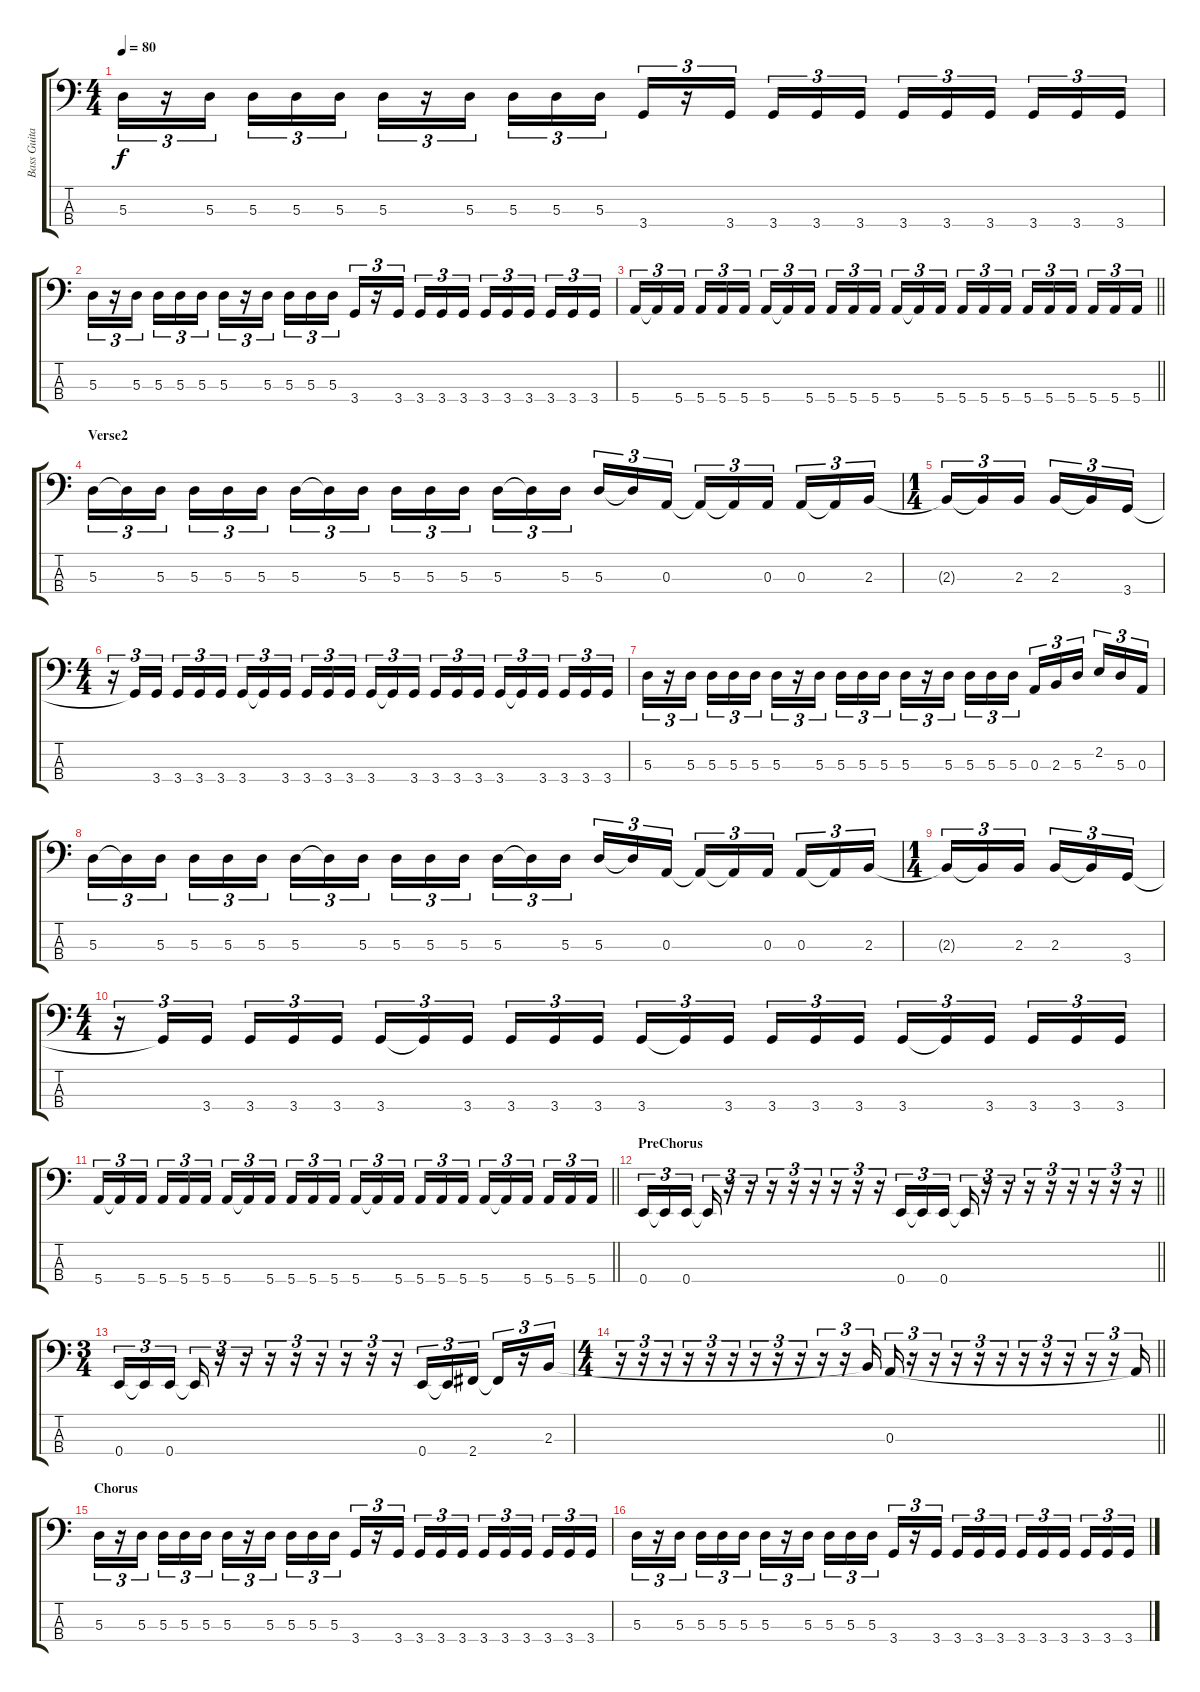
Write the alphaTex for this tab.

\track ("Bass Guitar" "Bass Guita") {instrument electricbassfinger}
\staff {score tabs}
\tuning (G2 D2 A1 E1) {hide}
\ts (4 4)
\tempo 80
\clef f4
\ks c
5.3.16{tu (3 2) dy f} r.16{tu (3 2)} 5.3.16{tu (3 2) beam splitsecondary} 5.3.16{tu (3 2)} 5.3.16{tu (3 2)} 5.3.16{tu (3 2)} 5.3.16{tu (3 2)} r.16{tu (3 2)} 5.3.16{tu (3 2) beam splitsecondary} 5.3.16{tu (3 2)} 5.3.16{tu (3 2)} 5.3.16{tu (3 2)} 3.4.16{tu (3 2)} r.16{tu (3 2)} 3.4.16{tu (3 2) beam splitsecondary} 3.4.16{tu (3 2)} 3.4.16{tu (3 2)} 3.4.16{tu (3 2)} 3.4.16{tu (3 2)} 3.4.16{tu (3 2)} 3.4.16{tu (3 2) beam splitsecondary} 3.4.16{tu (3 2)} 3.4.16{tu (3 2)} 3.4.16{tu (3 2)} |
5.3.16{tu (3 2)} r.16{tu (3 2)} 5.3.16{tu (3 2) beam splitsecondary} 5.3.16{tu (3 2)} 5.3.16{tu (3 2)} 5.3.16{tu (3 2)} 5.3.16{tu (3 2)} r.16{tu (3 2)} 5.3.16{tu (3 2) beam splitsecondary} 5.3.16{tu (3 2)} 5.3.16{tu (3 2)} 5.3.16{tu (3 2)} 3.4.16{tu (3 2)} r.16{tu (3 2)} 3.4.16{tu (3 2) beam splitsecondary} 3.4.16{tu (3 2)} 3.4.16{tu (3 2)} 3.4.16{tu (3 2)} 3.4.16{tu (3 2)} 3.4.16{tu (3 2)} 3.4.16{tu (3 2) beam splitsecondary} 3.4.16{tu (3 2)} 3.4.16{tu (3 2)} 3.4.16{tu (3 2)} |
\barLineRight lightlight
5.4.16{tu (3 2)} 5.4{t}.16{tu (3 2)} 5.4.16{tu (3 2) beam splitsecondary} 5.4.16{tu (3 2)} 5.4.16{tu (3 2)} 5.4.16{tu (3 2)} 5.4.16{tu (3 2)} 5.4{t}.16{tu (3 2)} 5.4.16{tu (3 2) beam splitsecondary} 5.4.16{tu (3 2)} 5.4.16{tu (3 2)} 5.4.16{tu (3 2)} 5.4.16{tu (3 2)} 5.4{t}.16{tu (3 2)} 5.4.16{tu (3 2) beam splitsecondary} 5.4.16{tu (3 2)} 5.4.16{tu (3 2)} 5.4.16{tu (3 2)} 5.4.16{tu (3 2)} 5.4.16{tu (3 2)} 5.4.16{tu (3 2) beam splitsecondary} 5.4.16{tu (3 2)} 5.4.16{tu (3 2)} 5.4.16{tu (3 2)} |
\section ("" "Verse2")
5.3.16{tu (3 2)} 5.3{t}.16{tu (3 2)} 5.3.16{tu (3 2) beam splitsecondary} 5.3.16{tu (3 2)} 5.3.16{tu (3 2)} 5.3.16{tu (3 2)} 5.3.16{tu (3 2)} 5.3{t}.16{tu (3 2)} 5.3.16{tu (3 2) beam splitsecondary} 5.3.16{tu (3 2)} 5.3.16{tu (3 2)} 5.3.16{tu (3 2)} 5.3.16{tu (3 2)} 5.3{t}.16{tu (3 2)} 5.3.16{tu (3 2) beam splitsecondary} 5.3.16{tu (3 2)} 5.3{t}.16{tu (3 2)} 0.3.16{tu (3 2)} 0.3{t}.16{tu (3 2)} 0.3{t}.16{tu (3 2)} 0.3.16{tu (3 2) beam splitsecondary} 0.3.16{tu (3 2)} 0.3{t}.16{tu (3 2)} 2.3.16{tu (3 2)} |
\ts (1 4)
2.3{t}.16{tu (3 2)} 2.3{t}.16{tu (3 2)} 2.3.16{tu (3 2) beam splitsecondary} 2.3.16{tu (3 2)} 2.3{t}.16{tu (3 2)} 3.4.16{tu (3 2)} |
\ts (4 4)
r.16{tu (3 2)} 3.4{t}.16{tu (3 2)} 3.4.16{tu (3 2) beam splitsecondary} 3.4.16{tu (3 2)} 3.4.16{tu (3 2)} 3.4.16{tu (3 2)} 3.4.16{tu (3 2)} 3.4{t}.16{tu (3 2)} 3.4.16{tu (3 2) beam splitsecondary} 3.4.16{tu (3 2)} 3.4.16{tu (3 2)} 3.4.16{tu (3 2)} 3.4.16{tu (3 2)} 3.4{t}.16{tu (3 2)} 3.4.16{tu (3 2) beam splitsecondary} 3.4.16{tu (3 2)} 3.4.16{tu (3 2)} 3.4.16{tu (3 2)} 3.4.16{tu (3 2)} 3.4{t}.16{tu (3 2)} 3.4.16{tu (3 2) beam splitsecondary} 3.4.16{tu (3 2)} 3.4.16{tu (3 2)} 3.4.16{tu (3 2)} |
5.3.16{tu (3 2)} r.16{tu (3 2)} 5.3.16{tu (3 2) beam splitsecondary} 5.3.16{tu (3 2)} 5.3.16{tu (3 2)} 5.3.16{tu (3 2)} 5.3.16{tu (3 2)} r.16{tu (3 2)} 5.3.16{tu (3 2) beam splitsecondary} 5.3.16{tu (3 2)} 5.3.16{tu (3 2)} 5.3.16{tu (3 2)} 5.3.16{tu (3 2)} r.16{tu (3 2)} 5.3.16{tu (3 2) beam splitsecondary} 5.3.16{tu (3 2)} 5.3.16{tu (3 2)} 5.3.16{tu (3 2)} 0.3.16{tu (3 2)} 2.3.16{tu (3 2)} 5.3.16{tu (3 2) beam splitsecondary} 2.2.16{tu (3 2)} 5.3.16{tu (3 2)} 0.3.16{tu (3 2)} |
5.3.16{tu (3 2)} 5.3{t}.16{tu (3 2)} 5.3.16{tu (3 2) beam splitsecondary} 5.3.16{tu (3 2)} 5.3.16{tu (3 2)} 5.3.16{tu (3 2)} 5.3.16{tu (3 2)} 5.3{t}.16{tu (3 2)} 5.3.16{tu (3 2) beam splitsecondary} 5.3.16{tu (3 2)} 5.3.16{tu (3 2)} 5.3.16{tu (3 2)} 5.3.16{tu (3 2)} 5.3{t}.16{tu (3 2)} 5.3.16{tu (3 2) beam splitsecondary} 5.3.16{tu (3 2)} 5.3{t}.16{tu (3 2)} 0.3.16{tu (3 2)} 0.3{t}.16{tu (3 2)} 0.3{t}.16{tu (3 2)} 0.3.16{tu (3 2) beam splitsecondary} 0.3.16{tu (3 2)} 0.3{t}.16{tu (3 2)} 2.3.16{tu (3 2)} |
\ts (1 4)
2.3{t}.16{tu (3 2)} 2.3{t}.16{tu (3 2)} 2.3.16{tu (3 2) beam splitsecondary} 2.3.16{tu (3 2)} 2.3{t}.16{tu (3 2)} 3.4.16{tu (3 2)} |
\ts (4 4)
r.16{tu (3 2)} 3.4{t}.16{tu (3 2)} 3.4.16{tu (3 2) beam splitsecondary} 3.4.16{tu (3 2)} 3.4.16{tu (3 2)} 3.4.16{tu (3 2)} 3.4.16{tu (3 2)} 3.4{t}.16{tu (3 2)} 3.4.16{tu (3 2) beam splitsecondary} 3.4.16{tu (3 2)} 3.4.16{tu (3 2)} 3.4.16{tu (3 2)} 3.4.16{tu (3 2)} 3.4{t}.16{tu (3 2)} 3.4.16{tu (3 2) beam splitsecondary} 3.4.16{tu (3 2)} 3.4.16{tu (3 2)} 3.4.16{tu (3 2)} 3.4.16{tu (3 2)} 3.4{t}.16{tu (3 2)} 3.4.16{tu (3 2) beam splitsecondary} 3.4.16{tu (3 2)} 3.4.16{tu (3 2)} 3.4.16{tu (3 2)} |
\barLineRight lightlight
5.4.16{tu (3 2)} 5.4{t}.16{tu (3 2)} 5.4.16{tu (3 2) beam splitsecondary} 5.4.16{tu (3 2)} 5.4.16{tu (3 2)} 5.4.16{tu (3 2)} 5.4.16{tu (3 2)} 5.4{t}.16{tu (3 2)} 5.4.16{tu (3 2) beam splitsecondary} 5.4.16{tu (3 2)} 5.4.16{tu (3 2)} 5.4.16{tu (3 2)} 5.4.16{tu (3 2)} 5.4{t}.16{tu (3 2)} 5.4.16{tu (3 2) beam splitsecondary} 5.4.16{tu (3 2)} 5.4.16{tu (3 2)} 5.4.16{tu (3 2)} 5.4.16{tu (3 2)} 5.4{t}.16{tu (3 2)} 5.4.16{tu (3 2) beam splitsecondary} 5.4.16{tu (3 2)} 5.4.16{tu (3 2)} 5.4.16{tu (3 2)} |
\section ("" "PreChorus")
\barLineRight lightlight
0.4.16{tu (3 2)} 0.4{t}.16{tu (3 2)} 0.4.16{tu (3 2) beam splitsecondary} 0.4{t}.16{tu (3 2)} r.16{tu (3 2)} r.16{tu (3 2)} r.16{tu (3 2)} r.16{tu (3 2)} r.16{tu (3 2)} r.16{tu (3 2)} r.16{tu (3 2)} r.16{tu (3 2)} 0.4.16{tu (3 2)} 0.4{t}.16{tu (3 2)} 0.4.16{tu (3 2) beam splitsecondary} 0.4{t}.16{tu (3 2)} r.16{tu (3 2)} r.16{tu (3 2)} r.16{tu (3 2)} r.16{tu (3 2)} r.16{tu (3 2)} r.16{tu (3 2)} r.16{tu (3 2)} r.16{tu (3 2)} |
\ts (3 4)
0.4.16{tu (3 2)} 0.4{t}.16{tu (3 2)} 0.4.16{tu (3 2) beam splitsecondary} 0.4{t}.16{tu (3 2)} r.16{tu (3 2)} r.16{tu (3 2)} r.16{tu (3 2)} r.16{tu (3 2)} r.16{tu (3 2)} r.16{tu (3 2)} r.16{tu (3 2)} r.16{tu (3 2)} 0.4.16{tu (3 2)} 0.4{t}.16{tu (3 2)} 2.4.16{tu (3 2) beam splitsecondary} 2.4{t}.16{tu (3 2)} r.16{tu (3 2)} 2.3.16{tu (3 2)} |
\ts (4 4)
\barLineRight lightlight
r.16{tu (3 2)} r.16{tu (3 2)} r.16{tu (3 2)} r.16{tu (3 2)} r.16{tu (3 2)} r.16{tu (3 2)} r.16{tu (3 2)} r.16{tu (3 2)} r.16{tu (3 2)} r.16{tu (3 2)} r.16{tu (3 2)} 2.3{t}.16{tu (3 2)} 0.3.16{tu (3 2)} r.16{tu (3 2)} r.16{tu (3 2)} r.16{tu (3 2)} r.16{tu (3 2)} r.16{tu (3 2)} r.16{tu (3 2)} r.16{tu (3 2)} r.16{tu (3 2)} r.16{tu (3 2)} r.16{tu (3 2)} 0.3{t}.16{tu (3 2)} |
\section ("" "Chorus")
5.3.16{tu (3 2)} r.16{tu (3 2)} 5.3.16{tu (3 2) beam splitsecondary} 5.3.16{tu (3 2)} 5.3.16{tu (3 2)} 5.3.16{tu (3 2)} 5.3.16{tu (3 2)} r.16{tu (3 2)} 5.3.16{tu (3 2) beam splitsecondary} 5.3.16{tu (3 2)} 5.3.16{tu (3 2)} 5.3.16{tu (3 2)} 3.4.16{tu (3 2)} r.16{tu (3 2)} 3.4.16{tu (3 2) beam splitsecondary} 3.4.16{tu (3 2)} 3.4.16{tu (3 2)} 3.4.16{tu (3 2)} 3.4.16{tu (3 2)} 3.4.16{tu (3 2)} 3.4.16{tu (3 2) beam splitsecondary} 3.4.16{tu (3 2)} 3.4.16{tu (3 2)} 3.4.16{tu (3 2)} |
5.3.16{tu (3 2)} r.16{tu (3 2)} 5.3.16{tu (3 2) beam splitsecondary} 5.3.16{tu (3 2)} 5.3.16{tu (3 2)} 5.3.16{tu (3 2)} 5.3.16{tu (3 2)} r.16{tu (3 2)} 5.3.16{tu (3 2) beam splitsecondary} 5.3.16{tu (3 2)} 5.3.16{tu (3 2)} 5.3.16{tu (3 2)} 3.4.16{tu (3 2)} r.16{tu (3 2)} 3.4.16{tu (3 2) beam splitsecondary} 3.4.16{tu (3 2)} 3.4.16{tu (3 2)} 3.4.16{tu (3 2)} 3.4.16{tu (3 2)} 3.4.16{tu (3 2)} 3.4.16{tu (3 2) beam splitsecondary} 3.4.16{tu (3 2)} 3.4.16{tu (3 2)} 3.4.16{tu (3 2)}
